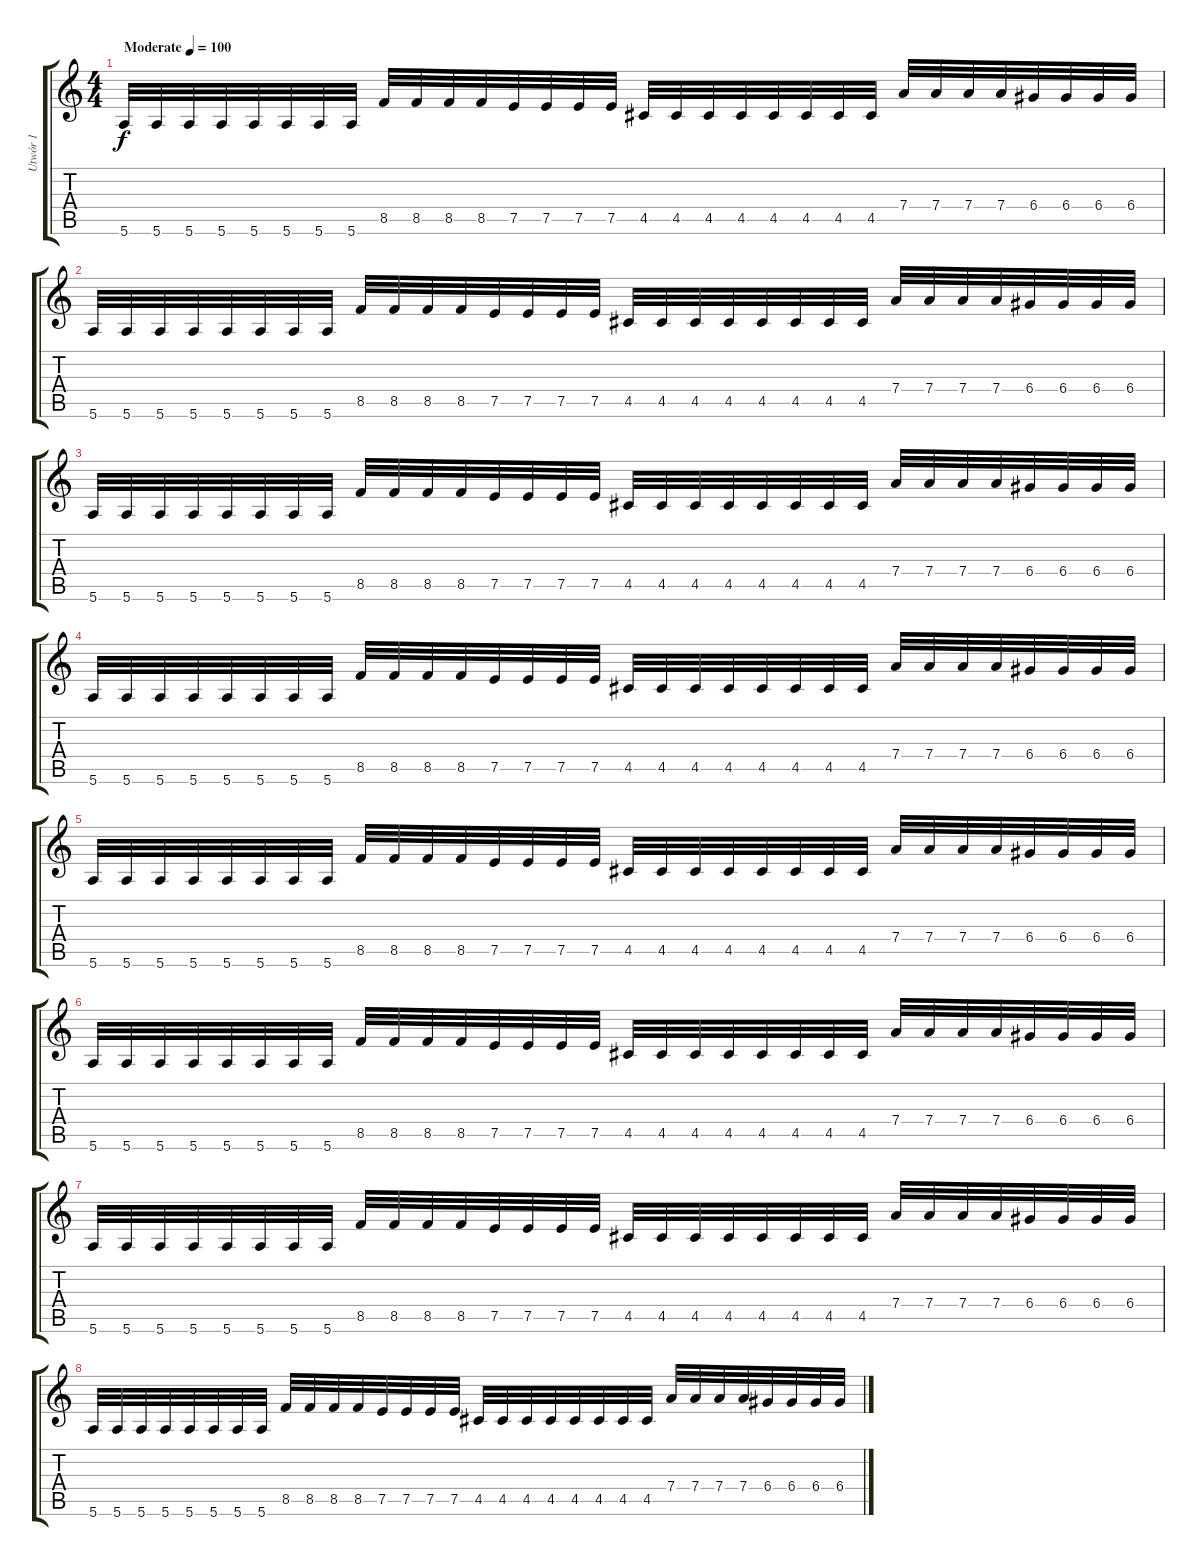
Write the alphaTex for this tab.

\track ("Utwór 1" "Utwór 1") {instrument distortionguitar}
\staff {score tabs}
\tuning (E4 B3 G3 D3 A2 E2) {hide}
\ts (4 4)
\tempo (100 "Moderate")
\clef g2
\ks c
5.6.32{dy f instrument distortionguitar} 5.6.32 5.6.32 5.6.32 5.6.32 5.6.32 5.6.32 5.6.32 8.5.32 8.5.32 8.5.32 8.5.32 7.5.32 7.5.32 7.5.32 7.5.32 4.5.32 4.5.32 4.5.32 4.5.32 4.5.32 4.5.32 4.5.32 4.5.32 7.4.32 7.4.32 7.4.32 7.4.32 6.4.32 6.4.32 6.4.32 6.4.32 |
5.6.32 5.6.32 5.6.32 5.6.32 5.6.32 5.6.32 5.6.32 5.6.32 8.5.32 8.5.32 8.5.32 8.5.32 7.5.32 7.5.32 7.5.32 7.5.32 4.5.32 4.5.32 4.5.32 4.5.32 4.5.32 4.5.32 4.5.32 4.5.32 7.4.32 7.4.32 7.4.32 7.4.32 6.4.32 6.4.32 6.4.32 6.4.32 |
5.6.32 5.6.32 5.6.32 5.6.32 5.6.32 5.6.32 5.6.32 5.6.32 8.5.32 8.5.32 8.5.32 8.5.32 7.5.32 7.5.32 7.5.32 7.5.32 4.5.32 4.5.32 4.5.32 4.5.32 4.5.32 4.5.32 4.5.32 4.5.32 7.4.32 7.4.32 7.4.32 7.4.32 6.4.32 6.4.32 6.4.32 6.4.32 |
5.6.32 5.6.32 5.6.32 5.6.32 5.6.32 5.6.32 5.6.32 5.6.32 8.5.32 8.5.32 8.5.32 8.5.32 7.5.32 7.5.32 7.5.32 7.5.32 4.5.32 4.5.32 4.5.32 4.5.32 4.5.32 4.5.32 4.5.32 4.5.32 7.4.32 7.4.32 7.4.32 7.4.32 6.4.32 6.4.32 6.4.32 6.4.32 |
5.6.32 5.6.32 5.6.32 5.6.32 5.6.32 5.6.32 5.6.32 5.6.32 8.5.32 8.5.32 8.5.32 8.5.32 7.5.32 7.5.32 7.5.32 7.5.32 4.5.32 4.5.32 4.5.32 4.5.32 4.5.32 4.5.32 4.5.32 4.5.32 7.4.32 7.4.32 7.4.32 7.4.32 6.4.32 6.4.32 6.4.32 6.4.32 |
5.6.32 5.6.32 5.6.32 5.6.32 5.6.32 5.6.32 5.6.32 5.6.32 8.5.32 8.5.32 8.5.32 8.5.32 7.5.32 7.5.32 7.5.32 7.5.32 4.5.32 4.5.32 4.5.32 4.5.32 4.5.32 4.5.32 4.5.32 4.5.32 7.4.32 7.4.32 7.4.32 7.4.32 6.4.32 6.4.32 6.4.32 6.4.32 |
5.6.32 5.6.32 5.6.32 5.6.32 5.6.32 5.6.32 5.6.32 5.6.32 8.5.32 8.5.32 8.5.32 8.5.32 7.5.32 7.5.32 7.5.32 7.5.32 4.5.32 4.5.32 4.5.32 4.5.32 4.5.32 4.5.32 4.5.32 4.5.32 7.4.32 7.4.32 7.4.32 7.4.32 6.4.32 6.4.32 6.4.32 6.4.32 |
5.6.32 5.6.32 5.6.32 5.6.32 5.6.32 5.6.32 5.6.32 5.6.32 8.5.32 8.5.32 8.5.32 8.5.32 7.5.32 7.5.32 7.5.32 7.5.32 4.5.32 4.5.32 4.5.32 4.5.32 4.5.32 4.5.32 4.5.32 4.5.32 7.4.32 7.4.32 7.4.32 7.4.32 6.4.32 6.4.32 6.4.32 6.4.32
